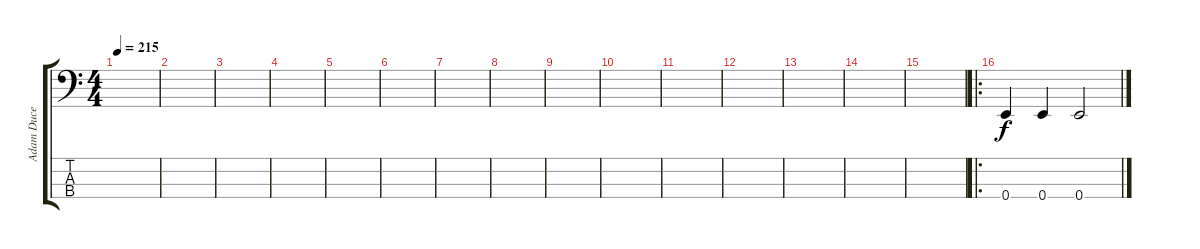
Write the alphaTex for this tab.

\track ("Adam Duce" "Adam Duce") {instrument electricbassfinger}
\staff {score tabs}
\tuning (G2 D2 A1 E1) {hide}
\ts (4 4)
\tempo 215
\clef f4
\ks c
|
|
|
|
|
|
|
|
|
|
|
|
|
|
|
\ro
0.4.4 0.4.4 0.4.2
